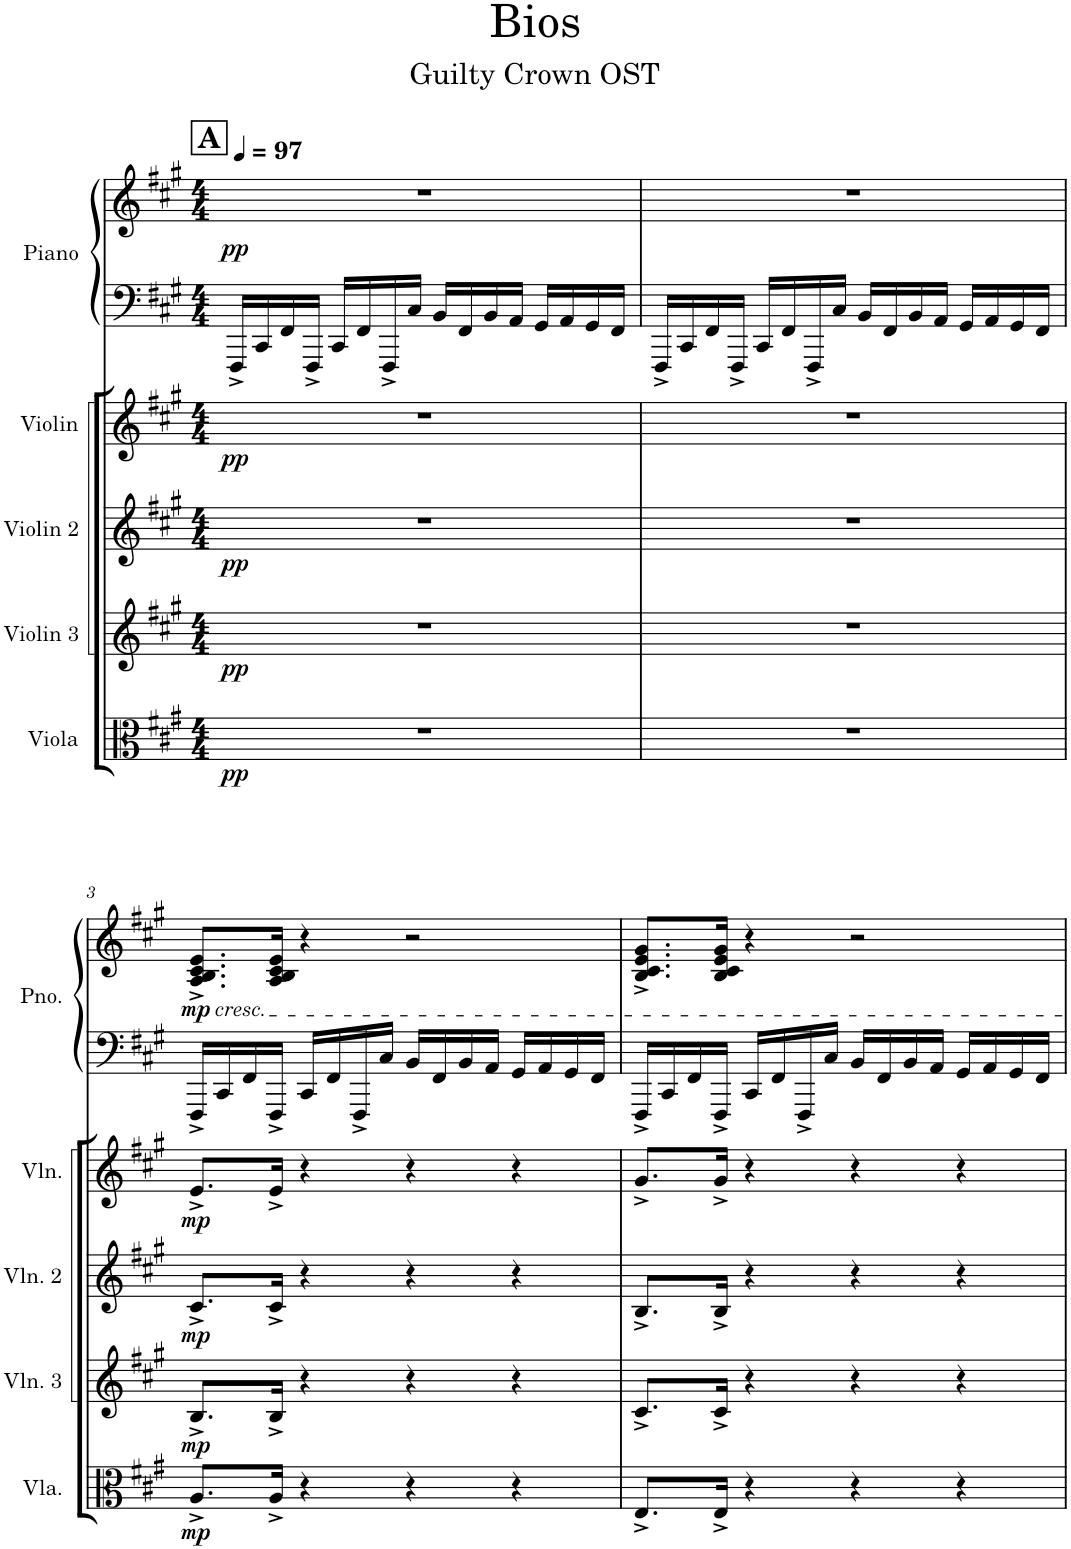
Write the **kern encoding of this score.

**kern	**dynam	**kern	**dynam	**kern	**dynam	**kern	**dynam	**kern	**kern	**dynam
*part5	*part5	*part4	*part4	*part3	*part3	*part2	*part2	*part1	*part1	*part1
*staff6	*staff6	*staff5	*staff5	*staff4	*staff4	*staff3	*staff3	*staff2	*staff1	*staff1/2
*I"Viola	*	*I"Violin 3	*	*I"Violin 2	*	*I"Violin	*	*I"Piano	*	*
*I'Vla.	*	*I'Vln. 3	*	*I'Vln. 2	*	*I'Vln.	*	*I'Pno.	*	*
*clefC3	*	*clefG2	*	*clefG2	*	*clefG2	*	*clefF4	*clefG2	*
*k[f#c#g#]	*	*k[f#c#g#]	*	*k[f#c#g#]	*	*k[f#c#g#]	*	*k[f#c#g#]	*k[f#c#g#]	*
*M4/4	*	*M4/4	*	*M4/4	*	*M4/4	*	*M4/4	*M4/4	*
*MM97	*	*MM97	*	*MM97	*	*MM97	*	*MM97	*MM97	*
!!LO:REH:place=s1:a:B:cj:fs=14:t=A
=1	=1	=1	=1	=1	=1	=1	=1	=1	=1	=1
!	!LO:DY:b	!	!LO:DY:b	!	!LO:DY:b	!	!LO:DY:b	!	!	!LO:DY:b
1r	pp	1r	pp	1r	pp	1r	pp	16FFF#^/LL	1r	pp
.	.	.	.	.	.	.	.	16CC#/	.	.
.	.	.	.	.	.	.	.	16FF#/	.	.
.	.	.	.	.	.	.	.	16FFF#^/JJ	.	.
.	.	.	.	.	.	.	.	16CC#/LL	.	.
.	.	.	.	.	.	.	.	16FF#/	.	.
.	.	.	.	.	.	.	.	16FFF#^/	.	.
.	.	.	.	.	.	.	.	16C#/JJ	.	.
.	.	.	.	.	.	.	.	16BB/LL	.	.
.	.	.	.	.	.	.	.	16FF#/	.	.
.	.	.	.	.	.	.	.	16BB/	.	.
.	.	.	.	.	.	.	.	16AA/JJ	.	.
.	.	.	.	.	.	.	.	16GG#/LL	.	.
.	.	.	.	.	.	.	.	16AA/	.	.
.	.	.	.	.	.	.	.	16GG#/	.	.
.	.	.	.	.	.	.	.	16FF#/JJ	.	.
=2	=2	=2	=2	=2	=2	=2	=2	=2	=2	=2
1r	.	1r	.	1r	.	1r	.	16FFF#^/LL	1r	.
.	.	.	.	.	.	.	.	16CC#/	.	.
.	.	.	.	.	.	.	.	16FF#/	.	.
.	.	.	.	.	.	.	.	16FFF#^/JJ	.	.
.	.	.	.	.	.	.	.	16CC#/LL	.	.
.	.	.	.	.	.	.	.	16FF#/	.	.
.	.	.	.	.	.	.	.	16FFF#^/	.	.
.	.	.	.	.	.	.	.	16C#/JJ	.	.
.	.	.	.	.	.	.	.	16BB/LL	.	.
.	.	.	.	.	.	.	.	16FF#/	.	.
.	.	.	.	.	.	.	.	16BB/	.	.
.	.	.	.	.	.	.	.	16AA/JJ	.	.
.	.	.	.	.	.	.	.	16GG#/LL	.	.
.	.	.	.	.	.	.	.	16AA/	.	.
.	.	.	.	.	.	.	.	16GG#/	.	.
.	.	.	.	.	.	.	.	16FF#/JJ	.	.
!!LO:LB:g=z
=3	=3	=3	=3	=3	=3	=3	=3	=3	=3	=3
!	!	!	!	!	!	!	!	!	!LO:TX:b:i:t=cresc.	!
!	!LO:DY:b	!	!LO:DY:b	!	!LO:DY:b	!	!LO:DY:b	!	!	!LO:DY:b
8.A^/L	mp	8.B^/L	mp	8.c#^/L	mp	8.e^/L	mp	16FFF#^/LL	8.A/^ 8.B/^ 8.c#/^ 8.e/^L	mp
.	.	.	.	.	.	.	.	16CC#/	.	.
.	.	.	.	.	.	.	.	16FF#/	.	.
16A^/Jk	.	16B^/Jk	.	16c#^/Jk	.	16e^/Jk	.	16FFF#^/JJ	16A/ 16B/ 16c#/ 16e/Jk	.
4r	.	4r	.	4r	.	4r	.	16CC#/LL	4r	.
.	.	.	.	.	.	.	.	16FF#/	.	.
.	.	.	.	.	.	.	.	16FFF#^/	.	.
.	.	.	.	.	.	.	.	16C#/JJ	.	.
4r	.	4r	.	4r	.	4r	.	16BB/LL	2r	.
.	.	.	.	.	.	.	.	16FF#/	.	.
.	.	.	.	.	.	.	.	16BB/	.	.
.	.	.	.	.	.	.	.	16AA/JJ	.	.
4r	.	4r	.	4r	.	4r	.	16GG#/LL	.	.
.	.	.	.	.	.	.	.	16AA/	.	.
.	.	.	.	.	.	.	.	16GG#/	.	.
.	.	.	.	.	.	.	.	16FF#/JJ	.	.
=4	=4	=4	=4	=4	=4	=4	=4	=4	=4	=4
8.E^/L	.	8.c#^/L	.	8.B^/L	.	8.g#^/L	.	16FFF#^/LL	8.B/^ 8.c#/^ 8.e/^ 8.g#/^L	.
.	.	.	.	.	.	.	.	16CC#/	.	.
.	.	.	.	.	.	.	.	16FF#/	.	.
16E^/Jk	.	16c#^/Jk	.	16B^/Jk	.	16g#^/Jk	.	16FFF#^/JJ	16B/ 16c#/ 16e/ 16g#/Jk	.
4r	.	4r	.	4r	.	4r	.	16CC#/LL	4r	.
.	.	.	.	.	.	.	.	16FF#/	.	.
.	.	.	.	.	.	.	.	16FFF#^/	.	.
.	.	.	.	.	.	.	.	16C#/JJ	.	.
4r	.	4r	.	4r	.	4r	.	16BB/LL	2r	.
.	.	.	.	.	.	.	.	16FF#/	.	.
.	.	.	.	.	.	.	.	16BB/	.	.
.	.	.	.	.	.	.	.	16AA/JJ	.	.
4r	.	4r	.	4r	.	4r	.	16GG#/LL	.	.
.	.	.	.	.	.	.	.	16AA/	.	.
.	.	.	.	.	.	.	.	16GG#/	.	.
.	.	.	.	.	.	.	.	16FF#/JJ	.	.
=	=	=	=	=	=	=	=	=	=	=
*-	*-	*-	*-	*-	*-	*-	*-	*-	*-	*-
